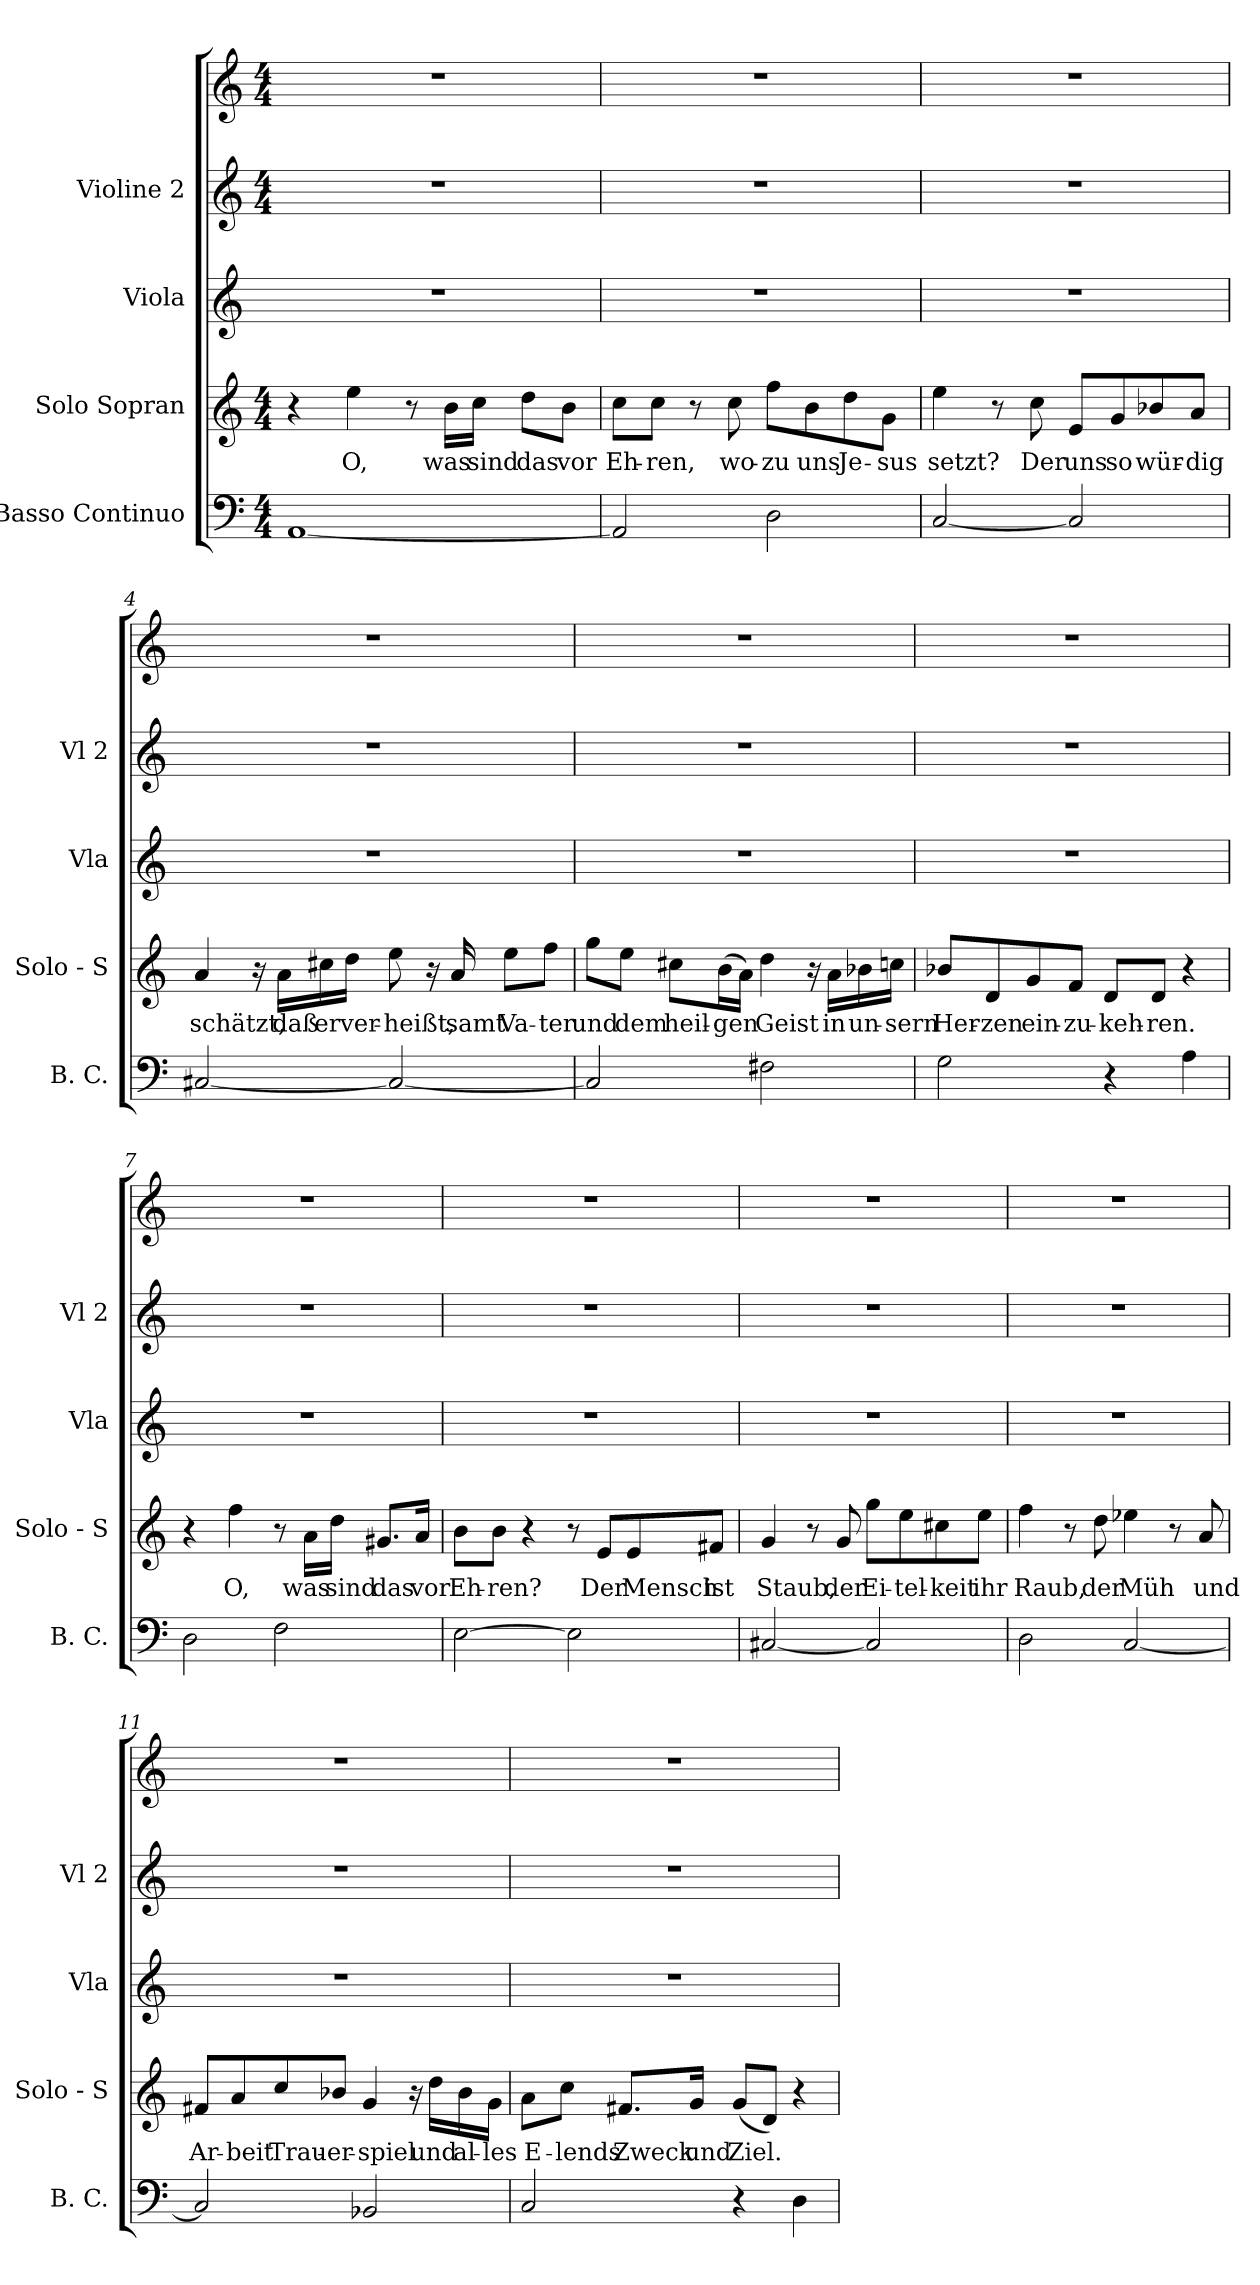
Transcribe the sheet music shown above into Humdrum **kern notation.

**kern	**kern	**text	**kern	**kern	**kern
*part4	*part3	*part3	*part2	*part1	*part1
*staff5	*staff4	*staff4	*staff3	*staff2	*staff1
*I"Basso Continuo	*I"Solo Sopran	*	*I"Viola	*I"Violine 2	*
*I'B. C.	*I'Solo - S	*	*I'Vla	*I'Vl 2	*
*clefF4	*clefG2	*	*clefG2	*clefG2	*clefG2
*k[]	*k[]	*	*k[]	*k[]	*k[]
*M4/4	*M4/4	*	*	*M4/4	*M4/4
=1	=1	=1	=1	=1	=1
[1AA	4r	.	1r	1r	1r
!	!	!LO:LY:b	!	!	!
.	4ee\	O,	.	.	.
.	8r	.	.	.	.
!	!	!LO:LY:b	!	!	!
.	16b\LL	was	.	.	.
!	!	!LO:LY:b	!	!	!
.	16cc\JJ	sind	.	.	.
!	!	!LO:LY:b	!	!	!
.	8dd\L	das	.	.	.
!	!	!LO:LY:b	!	!	!
.	8b\J	vor	.	.	.
=2	=2	=2	=2	=2	=2
!	!	!LO:LY:b	!	!	!
2AA/]	8cc\L	Eh-	1r	1r	1r
!	!	!LO:LY:b	!	!	!
.	8cc\J	ren,	.	.	.
.	8r	.	.	.	.
!	!	!LO:LY:b	!	!	!
.	8cc\	wo-	.	.	.
!	!	!LO:LY:b	!	!	!
2D\	8ff\L	zu	.	.	.
!	!	!LO:LY:b	!	!	!
.	8b\	uns	.	.	.
!	!	!LO:LY:b	!	!	!
.	8dd\	Je-	.	.	.
!	!	!LO:LY:b	!	!	!
.	8g\J	sus	.	.	.
!!LO:LB:g=z
=3	=3	=3	=3	=3	=3
!	!	!LO:LY:b	!	!	!
[2C/	4ee\	setzt?	1r	1r	1r
.	8r	.	.	.	.
!	!	!LO:LY:b	!	!	!
.	8cc\	Der	.	.	.
!	!	!LO:LY:b	!	!	!
2C/]	8e/L	uns	.	.	.
!	!	!LO:LY:b	!	!	!
.	8g/	so	.	.	.
!	!	!LO:LY:b	!	!	!
.	8b-X/	wür-	.	.	.
!	!	!LO:LY:b	!	!	!
.	8a/J	dig	.	.	.
=4	=4	=4	=4	=4	=4
!	!	!LO:LY:b	!	!	!
[2C#X/	4a/	schätzt,	1r	1r	1r
.	16r	.	.	.	.
!	!	!LO:LY:b	!	!	!
.	16a\LL	daß	.	.	.
!	!	!LO:LY:b	!	!	!
.	16cc#X\	er	.	.	.
!	!	!LO:LY:b	!	!	!
.	16dd\JJ	ver-	.	.	.
!	!	!LO:LY:b	!	!	!
2C#/_	8ee\	heißt,	.	.	.
.	16r	.	.	.	.
!	!	!LO:LY:b	!	!	!
.	16a/	samt	.	.	.
!	!	!LO:LY:b	!	!	!
.	8ee\L	Va-	.	.	.
!	!	!LO:LY:b	!	!	!
.	8ff\J	ter	.	.	.
!!LO:LB:g=z
=5	=5	=5	=5	=5	=5
!	!	!LO:LY:b	!	!	!
2C#/]	8gg\L	und	1r	1r	1r
!	!	!LO:LY:b	!	!	!
.	8ee\J	dem	.	.	.
!	!	!LO:LY:b	!	!	!
.	8cc#X\L	heil-	.	.	.
!	!	!LO:LY:b	!	!	!
.	(16b\L	gen	.	.	.
.	16a\JJ)	.	.	.	.
!	!	!LO:LY:b	!	!	!
2F#X\	4dd\	Geist	.	.	.
.	16r	.	.	.	.
!	!	!LO:LY:b	!	!	!
.	16a\LL	in	.	.	.
!	!	!LO:LY:b	!	!	!
.	16b-X\	un-	.	.	.
!	!	!LO:LY:b	!	!	!
.	16ccn\JJ	sern	.	.	.
=6	=6	=6	=6	=6	=6
!	!	!LO:LY:b	!	!	!
2G\	8b-X/L	Her-	1r	1r	1r
!	!	!LO:LY:b	!	!	!
.	8d/	zen	.	.	.
!	!	!LO:LY:b	!	!	!
.	8g/	ein-	.	.	.
!	!	!LO:LY:b	!	!	!
.	8f/J	zu-	.	.	.
!	!	!LO:LY:b	!	!	!
4r	8d/L	keh-	.	.	.
!	!	!LO:LY:b	!	!	!
.	8d/J	ren.	.	.	.
4A\	4r	.	.	.	.
!!LO:PB:g=z
=7	=7	=7	=7	=7	=7
2D\	4r	.	1r	1r	1r
!	!	!LO:LY:b	!	!	!
.	4ff\	O,	.	.	.
2F\	8r	.	.	.	.
!	!	!LO:LY:b	!	!	!
.	16a\LL	was	.	.	.
!	!	!LO:LY:b	!	!	!
.	16dd\JJ	sind	.	.	.
!	!	!LO:LY:b	!	!	!
.	8.g#X/L	das	.	.	.
!	!	!LO:LY:b	!	!	!
.	16a/Jk	vor	.	.	.
=8	=8	=8	=8	=8	=8
!	!	!LO:LY:b	!	!	!
[2E\	8b\L	Eh-	1r	1r	1r
!	!	!LO:LY:b	!	!	!
.	8b\J	ren?	.	.	.
.	4r	.	.	.	.
2E\]	8r	.	.	.	.
!	!	!LO:LY:b	!	!	!
.	8e/L	Der	.	.	.
!	!	!LO:LY:b	!	!	!
.	8e/	Mensch	.	.	.
!	!	!LO:LY:b	!	!	!
.	8f#X/J	ist	.	.	.
!!LO:LB:g=z
=9	=9	=9	=9	=9	=9
!	!	!LO:LY:b	!	!	!
[2C#X/	4g/	Staub,	1r	1r	1r
.	8r	.	.	.	.
!	!	!LO:LY:b	!	!	!
.	8g/	der	.	.	.
!	!	!LO:LY:b	!	!	!
2C#/]	8gg\L	Ei-	.	.	.
!	!	!LO:LY:b	!	!	!
.	8ee\	tel-	.	.	.
!	!	!LO:LY:b	!	!	!
.	8cc#X\	keit	.	.	.
!	!	!LO:LY:b	!	!	!
.	8ee\J	ihr	.	.	.
=10	=10	=10	=10	=10	=10
!	!	!LO:LY:b	!	!	!
2D\	4ff\	Raub,	1r	1r	1r
.	8r	.	.	.	.
!	!	!LO:LY:b	!	!	!
.	8dd\	der	.	.	.
!	!	!LO:LY:b	!	!	!
[2C/	4ee-X\	Müh	.	.	.
.	8r	.	.	.	.
!	!	!LO:LY:b	!	!	!
.	8a/	und	.	.	.
!!LO:LB:g=z
=11	=11	=11	=11	=11	=11
!	!	!LO:LY:b	!	!	!
2C/]	8f#X/L	Ar-	1r	1r	1r
!	!	!LO:LY:b	!	!	!
.	8a/	beit	.	.	.
!	!	!LO:LY:b	!	!	!
.	8cc/	Trau-	.	.	.
!	!	!LO:LY:b	!	!	!
.	8b-X/J	er-	.	.	.
!	!	!LO:LY:b	!	!	!
2BB-X/	4g/	spiel	.	.	.
.	16r	.	.	.	.
!	!	!LO:LY:b	!	!	!
.	16dd\LL	und	.	.	.
!	!	!LO:LY:b	!	!	!
.	16b-\	al-	.	.	.
!	!	!LO:LY:b	!	!	!
.	16g\JJ	les	.	.	.
=12	=12	=12	=12	=12	=12
!	!	!LO:LY:b	!	!	!
2C/	8a\L	E-	1r	1r	1r
!	!	!LO:LY:b	!	!	!
.	8cc\J	lends	.	.	.
!	!	!LO:LY:b	!	!	!
.	8.f#X/L	Zweck	.	.	.
!	!	!LO:LY:b	!	!	!
.	16g/Jk	und	.	.	.
!	!	!LO:LY:b	!	!	!
4r	(8g/L	Ziel.	.	.	.
.	8d/J)	.	.	.	.
4D\	4r	.	.	.	.
=	=	=	=	=	=
*-	*-	*-	*-	*-	*-
